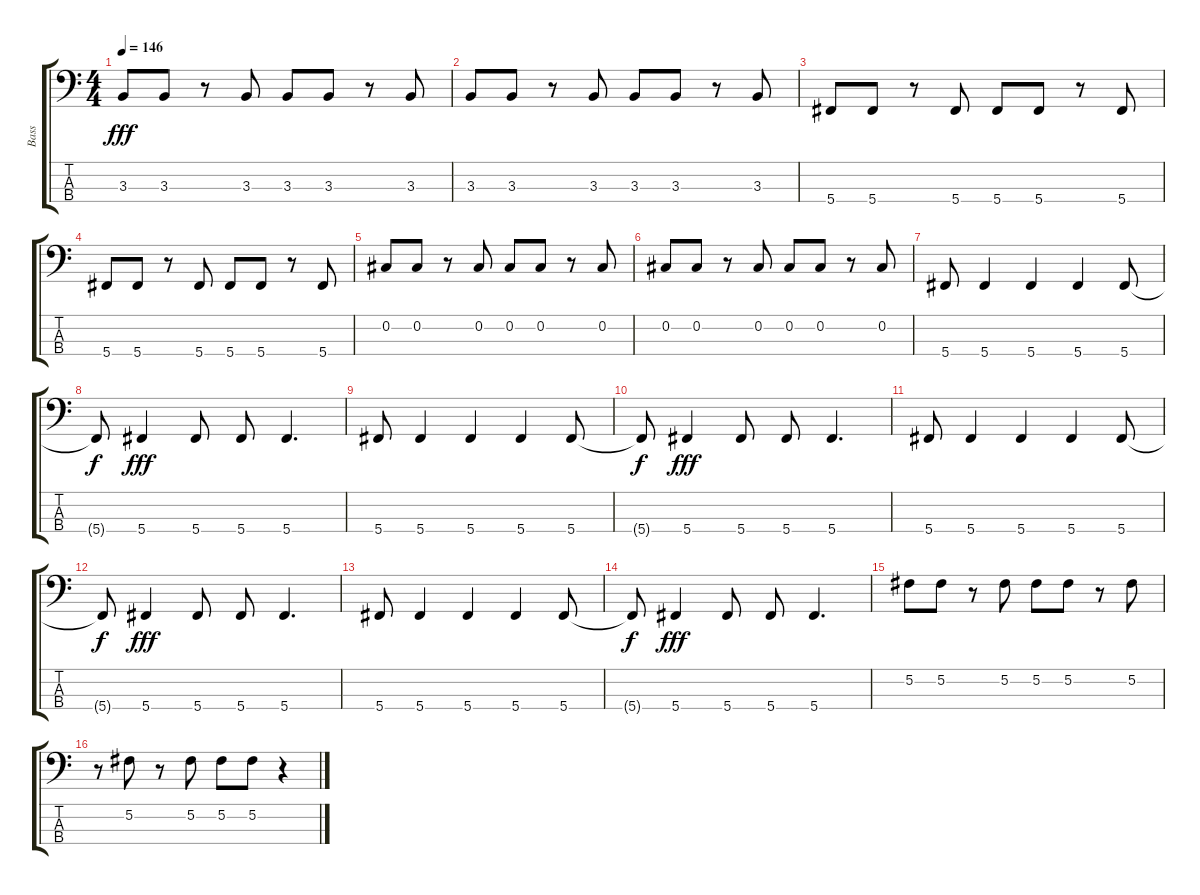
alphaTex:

\track ("Bass" "Bass") {instrument electricbassfinger}
\staff {score tabs}
\tuning (Gb2 Db2 Ab1 Db1) {hide}
\ts (4 4)
\tempo 146
\clef f4
\ks c
3.3.8{dy fff} 3.3.8 r.8 3.3.8 3.3.8 3.3.8 r.8 3.3.8 |
3.3.8 3.3.8 r.8 3.3.8 3.3.8 3.3.8 r.8 3.3.8 |
5.4.8 5.4.8 r.8 5.4.8 5.4.8 5.4.8 r.8 5.4.8 |
5.4.8 5.4.8 r.8 5.4.8 5.4.8 5.4.8 r.8 5.4.8 |
0.2.8 0.2.8 r.8 0.2.8 0.2.8 0.2.8 r.8 0.2.8 |
0.2.8 0.2.8 r.8 0.2.8 0.2.8 0.2.8 r.8 0.2.8 |
5.4.8 5.4.4 5.4.4 5.4.4 5.4.8 |
5.4{t}.8{dy f} 5.4.4{dy fff} 5.4.8 5.4.8 5.4.4{d} |
5.4.8 5.4.4 5.4.4 5.4.4 5.4.8 |
5.4{t}.8{dy f} 5.4.4{dy fff} 5.4.8 5.4.8 5.4.4{d} |
5.4.8 5.4.4 5.4.4 5.4.4 5.4.8 |
5.4{t}.8{dy f} 5.4.4{dy fff} 5.4.8 5.4.8 5.4.4{d} |
5.4.8 5.4.4 5.4.4 5.4.4 5.4.8 |
5.4{t}.8{dy f} 5.4.4{dy fff} 5.4.8 5.4.8 5.4.4{d} |
5.2.8{volume 3} 5.2.8 r.8 5.2.8 5.2.8 5.2.8 r.8 5.2.8 |
r.8 5.2.8 r.8 5.2.8 5.2.8 5.2.8 r.4
